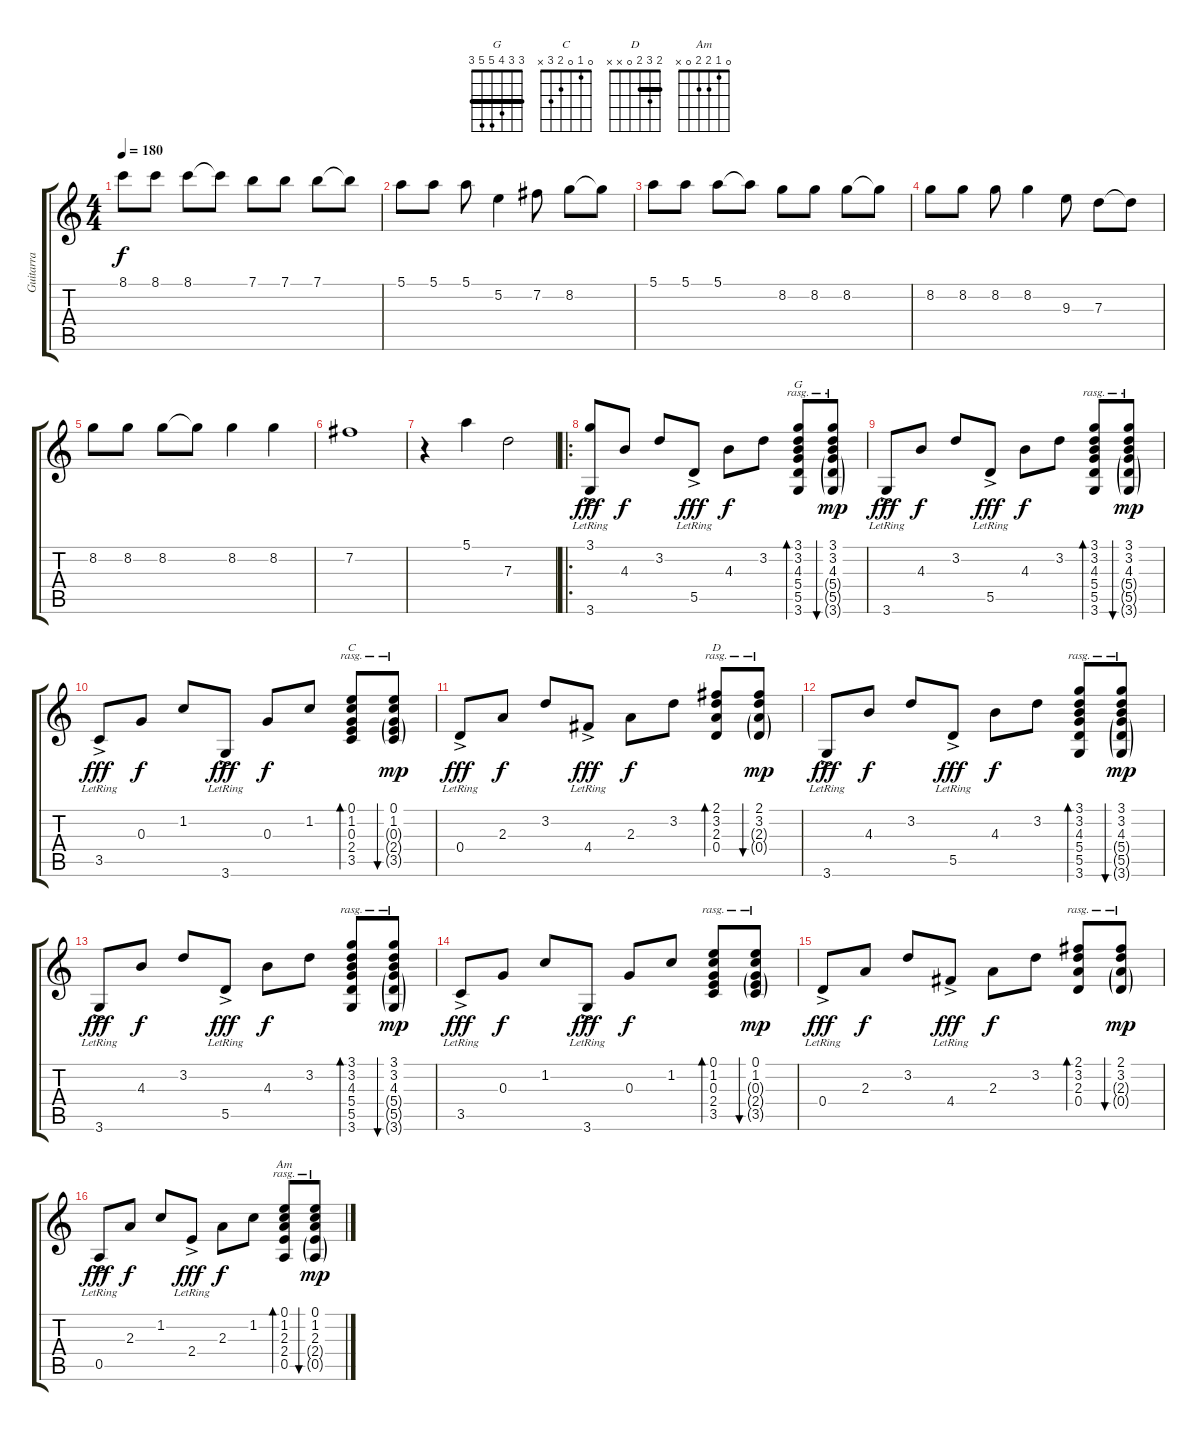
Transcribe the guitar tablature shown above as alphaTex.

\track ("Guitarra" "Guitarra") {instrument acousticguitarnylon}
\staff {score tabs}
\tuning (E4 B3 G3 D3 A2 E2) {hide}
\chord ("G" 3 3 4 5 5 3) {barre 3}
\chord ("C" 0 1 0 2 3 x)
\chord ("D" 2 3 2 0 x x) {barre 2}
\chord ("Am" 0 1 2 2 0 x)
\ts (4 4)
\tempo 180
\clef g2
\ks c
8.1.8{dy f} 8.1.8 8.1.8 8.1{t}.8 7.1.8 7.1.8 7.1.8 7.1{t}.8 |
5.1.8 5.1.8 5.1.8 5.2.4 7.2.8 8.2.8 8.2{t}.8 |
5.1.8 5.1.8 5.1.8 5.1{t}.8 8.2.8 8.2.8 8.2.8 8.2{t}.8 |
8.2.8 8.2.8 8.2.8 8.2.4 9.3.8 7.3.8 7.3{t}.8 |
8.2.8 8.2.8 8.2.8 8.2{t}.8 8.2.4 8.2.4 |
7.2.1 |
r.4 5.1.4 7.3.2 |
\ro
(3.1{lr} 3.6{ac lr}).8{dy fff} 4.3.8{dy f} 3.2.8 5.5{ac lr}.8{dy fff} 4.3.8{dy f} 3.2.8 (3.1 3.2 4.3 5.4 5.5 3.6).8{bd 30 ch "G" rasg ii} (3.1 3.2 4.3 5.4{g} 5.5{g} 3.6{g}).8{bu 30 rasg ii dy mp} |
3.6{ac lr}.8{dy fff} 4.3.8{dy f} 3.2.8 5.5{ac lr}.8{dy fff} 4.3.8{dy f} 3.2.8 (3.1 3.2 4.3 5.4 5.5 3.6).8{bd 30 rasg ii} (3.1 3.2 4.3 5.4{g} 5.5{g} 3.6{g}).8{bu 30 rasg ii dy mp} |
3.5{ac lr}.8{dy fff} 0.3.8{dy f} 1.2.8 3.6{ac lr}.8{dy fff} 0.3.8{dy f} 1.2.8 (0.1 1.2 0.3 2.4 3.5).8{bd 30 ch "C" rasg ii} (0.1 1.2 0.3{g} 2.4{g} 3.5{g}).8{bu 30 rasg ii dy mp} |
0.4{ac lr}.8{dy fff} 2.3.8{dy f} 3.2.8 4.4{ac lr}.8{dy fff} 2.3.8{dy f} 3.2.8 (2.1 3.2 2.3 0.4).8{bd 30 ch "D" rasg ii} (2.1 3.2 2.3{g} 0.4{g}).8{bu 30 rasg ii dy mp} |
3.6{ac lr}.8{dy fff} 4.3.8{dy f} 3.2.8 5.5{ac lr}.8{dy fff} 4.3.8{dy f} 3.2.8 (3.1 3.2 4.3 5.4 5.5 3.6).8{bd 30 rasg ii} (3.1 3.2 4.3 5.4{g} 5.5{g} 3.6{g}).8{bu 30 rasg ii dy mp} |
3.6{ac lr}.8{dy fff} 4.3.8{dy f} 3.2.8 5.5{ac lr}.8{dy fff} 4.3.8{dy f} 3.2.8 (3.1 3.2 4.3 5.4 5.5 3.6).8{bd 30 rasg ii} (3.1 3.2 4.3 5.4{g} 5.5{g} 3.6{g}).8{bu 30 rasg ii dy mp} |
3.5{ac lr}.8{dy fff} 0.3.8{dy f} 1.2.8 3.6{ac lr}.8{dy fff} 0.3.8{dy f} 1.2.8 (0.1 1.2 0.3 2.4 3.5).8{bd 30 rasg ii} (0.1 1.2 0.3{g} 2.4{g} 3.5{g}).8{bu 30 rasg ii dy mp} |
0.4{ac lr}.8{dy fff} 2.3.8{dy f} 3.2.8 4.4{ac lr}.8{dy fff} 2.3.8{dy f} 3.2.8 (2.1 3.2 2.3 0.4).8{bd 30 rasg ii} (2.1 3.2 2.3{g} 0.4{g}).8{bu 30 rasg ii dy mp} |
0.5{ac lr}.8{dy fff} 2.3.8{dy f} 1.2.8 2.4{ac lr}.8{dy fff} 2.3.8{dy f} 1.2.8 (0.1 1.2 2.3 2.4 0.5).8{bd 30 ch "Am" rasg ii} (0.1 1.2 2.3 2.4{g} 0.5{g}).8{bu 30 rasg ii dy mp}
